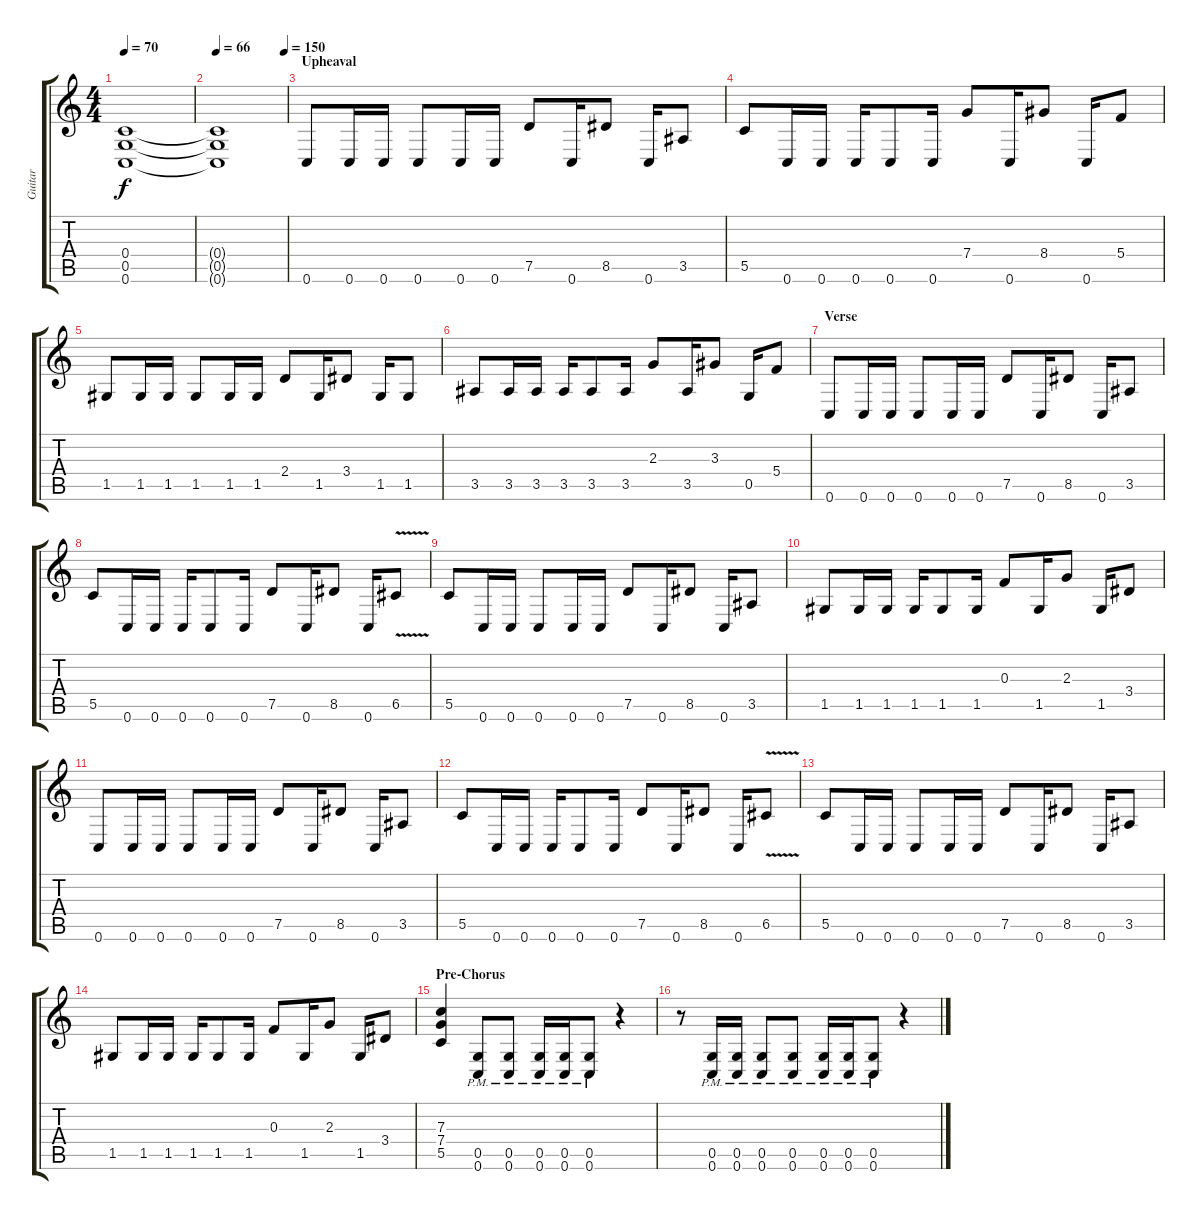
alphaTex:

\track ("Guitar" "Guitar") {instrument distortionguitar}
\staff {score tabs}
\tuning (D4 A3 F3 C3 G2 C2) {hide}
\ts (4 4)
\tempo 70
\clef g2
\ks c
(0.4{t} 0.5{t} 0.6{t}).1{dy f} |
\tempo 66
\tempo (150 0.96875)
(0.4{t} 0.5{t} 0.6{t}).1 |
\section ("" "Upheaval")
0.6.8{volume 16} 0.6.16 0.6.16 0.6.8 0.6.16 0.6.16 7.5.8 0.6.16 8.5.8 0.6.16 3.5.8 |
5.5.8 0.6.16 0.6.16 0.6.16 0.6.8 0.6.16 7.4.8 0.6.16 8.4.8 0.6.16 5.4.8 |
1.5.8 1.5.16 1.5.16 1.5.8 1.5.16 1.5.16 2.4.8 1.5.16 3.4.8 1.5.16 1.5.8 |
3.5.8 3.5.16 3.5.16 3.5.16 3.5.8 3.5.16 2.3.8 3.5.16 3.3.8 0.5.16 5.4.8 |
\section ("" "Verse")
0.6.8 0.6.16 0.6.16 0.6.8 0.6.16 0.6.16 7.5.8 0.6.16 8.5.8 0.6.16 3.5.8 |
5.5.8 0.6.16 0.6.16 0.6.16 0.6.8 0.6.16 7.5.8 0.6.16 8.5.8 0.6.16 6.5{v}.8 |
5.5.8 0.6.16 0.6.16 0.6.8 0.6.16 0.6.16 7.5.8 0.6.16 8.5.8 0.6.16 3.5.8 |
1.5.8 1.5.16 1.5.16 1.5.16 1.5.8 1.5.16 0.3.8 1.5.16 2.3.8 1.5.16 3.4.8 |
0.6.8 0.6.16 0.6.16 0.6.8 0.6.16 0.6.16 7.5.8 0.6.16 8.5.8 0.6.16 3.5.8 |
5.5.8 0.6.16 0.6.16 0.6.16 0.6.8 0.6.16 7.5.8 0.6.16 8.5.8 0.6.16 6.5{v}.8 |
5.5.8 0.6.16 0.6.16 0.6.8 0.6.16 0.6.16 7.5.8 0.6.16 8.5.8 0.6.16 3.5.8 |
1.5.8 1.5.16 1.5.16 1.5.16 1.5.8 1.5.16 0.3.8 1.5.16 2.3.8 1.5.16 3.4.8 |
\section ("" "Pre-Chorus")
(7.3 7.4 5.5).4 (0.5{pm} 0.6{pm}).8 (0.5{pm} 0.6{pm}).8 (0.5{pm} 0.6{pm}).16 (0.5{pm} 0.6{pm}).16 (0.5{pm} 0.6{pm}).8 r.4 |
r.8 (0.5{pm} 0.6{pm}).16 (0.5{pm} 0.6{pm}).16 (0.5{pm} 0.6{pm}).8 (0.5{pm} 0.6{pm}).8 (0.5{pm} 0.6{pm}).16 (0.5{pm} 0.6{pm}).16 (0.5{pm} 0.6{pm}).8 r.4
